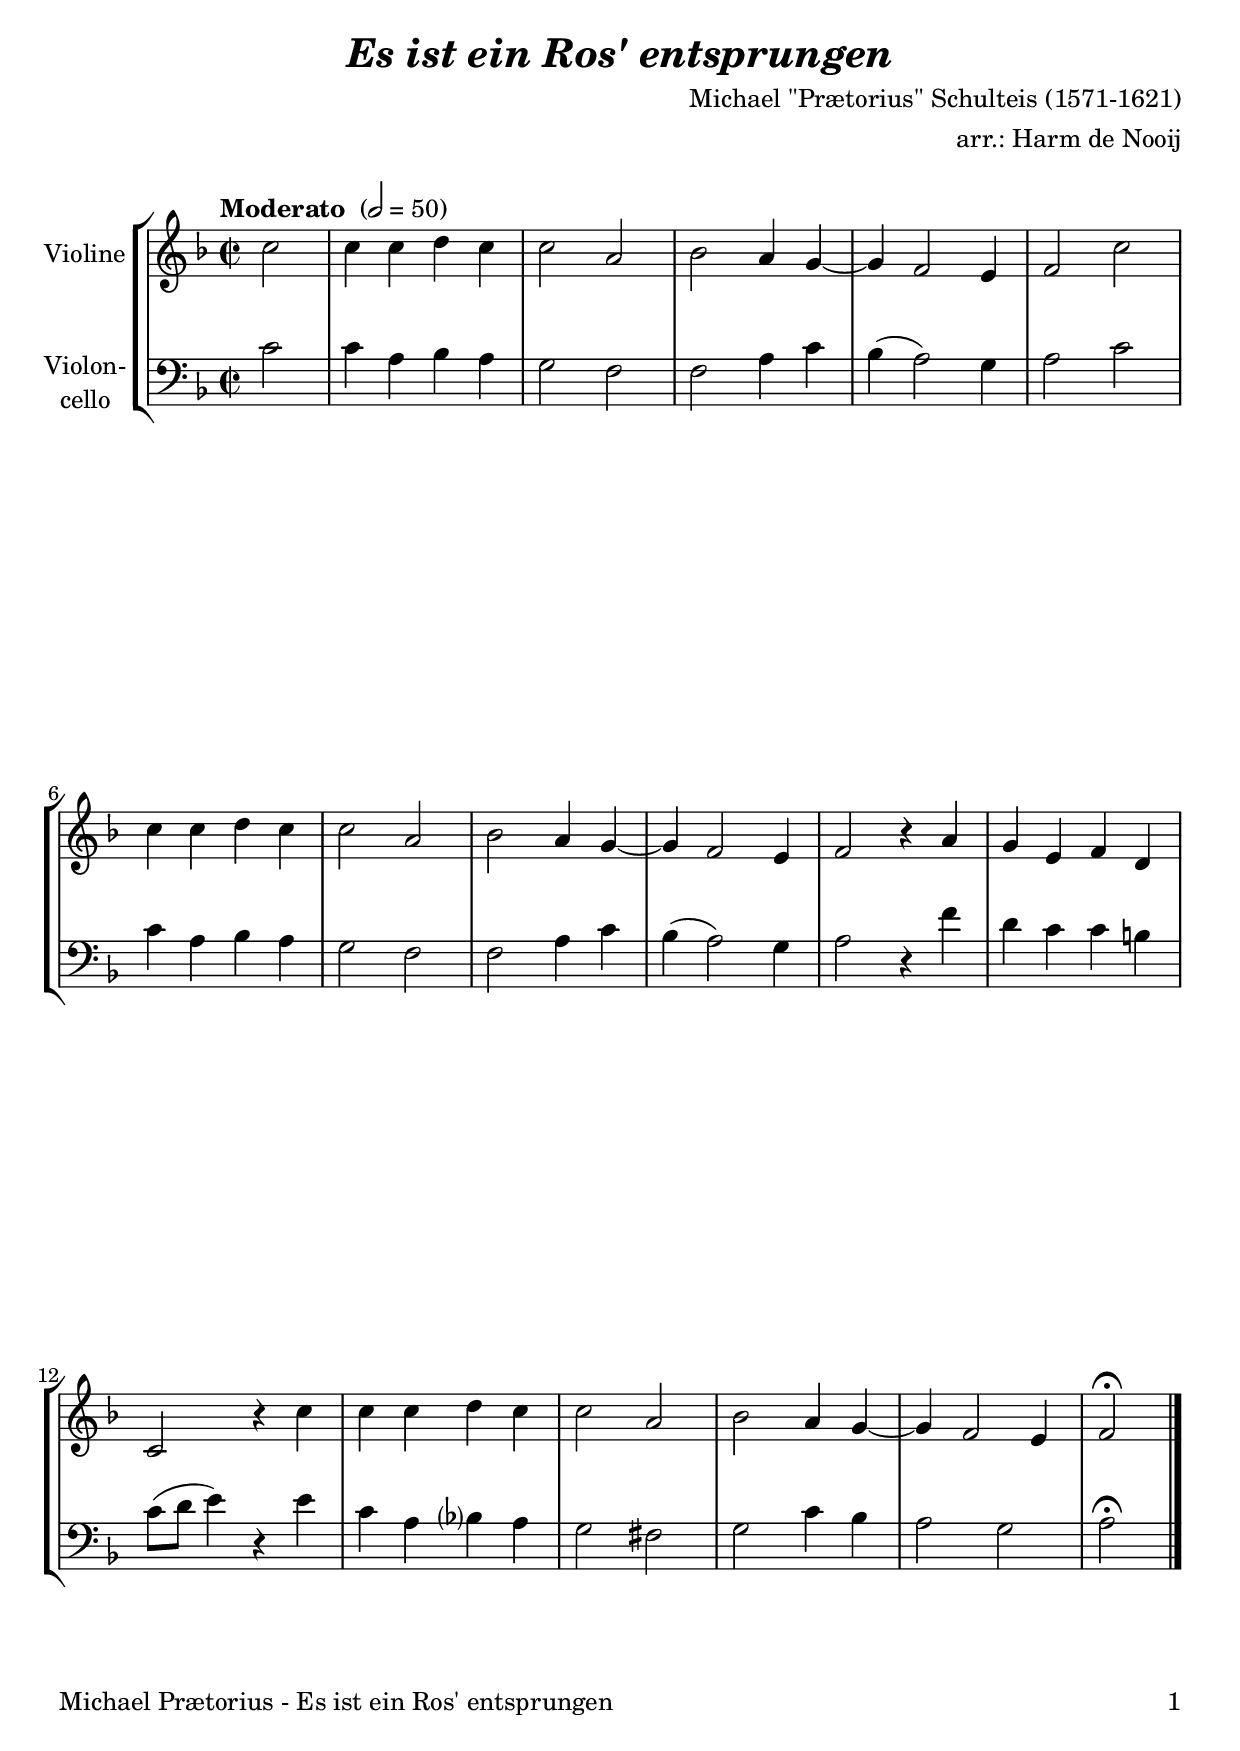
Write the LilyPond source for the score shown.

\version "2.18.2"
\include "deutsch.ly"
  
#(set-global-staff-size 22)

\header {
  title     = \markup \bold \italic "Es ist ein Ros' entsprungen"
  composer  = "Michael \"Prætorius\" Schulteis (1571-1621)"
  arranger  = "arr.: Harm de Nooij"
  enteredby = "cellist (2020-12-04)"
%  piece     = ""
}

voiceconsts = {
  \key f \major
  \time 2/2
  \clef "treble"
%  \numericTimeSignature
  % Set default beaming for all staves
%  \set Timing.beamExceptions = #'()
%  \set Timing.baseMoment     = #(ly:make-moment 1 4)
%  \set Timing.beatStructure  = #'(1 1 1)
  \tempo "Moderato " 2=50
}

mivl = "violin"
%miba = "pizzicato strings"
miba = "cello"

va = \relative c'' {
  \voiceconsts

  \partial 2 c2
  c4 c d c
  c2 a
  b2 a4 g~
  g f2 e4
  f2 c'
  c4 c d c

  c2 a
  b a4 g~
  g f2 e4
  f2 r4 a
  g e f d
  c2 r4 c'

  c c d c
  c2 a
  b a4 g~
  g f2 e4
  f2\fermata \bar "|."
}

vb = \relative c' {
  \voiceconsts
  \clef "bass"
  
  \partial 2 c2
  c4 a b a
  g2 f
  f a4 c
  b( a2) g4
  a2 c
  c4 a b a

  g2 f
  f a4 c
  b( a2) g4
  a2 r4 f'
  d c c h
  c8( d e4) r e

  c a b? a
  g2 fis
  g c4 b
  a2 g
  a\fermata \bar "|."
}


music = \new StaffGroup <<
      \new Staff {
	\set Staff.midiInstrument = \mivl
	\set Staff.instrumentName = \markup \center-column { "Violine" }
	\transpose f f { \va }
      }

      \new Staff {
	\set Staff.midiInstrument = \miba
	\set Staff.instrumentName = \markup \center-column { "Violon-" "cello" }
	\transpose f f { \vb }
      }
>>

\book {
   \paper {
    print-page-number = ##t
    print-first-page-number = ##t
    ragged-last-bottom = ##f
    oddHeaderMarkup = \markup \null
    evenHeaderMarkup = \markup \null
    oddFooterMarkup = \markup {
      \fill-line {
        \on-the-fly #print-page-number-check-first
        "Michael Prætorius - Es ist ein Ros' entsprungen" \fromproperty #'page:page-number-string
      }
    }
    evenFooterMarkup = \oddFooterMarkup
  } \score {
    \music
    \layout {}
  }

  \score {
    \unfoldRepeats \music

    \midi {
      \context {
        \Score
      }
    }
  }
}